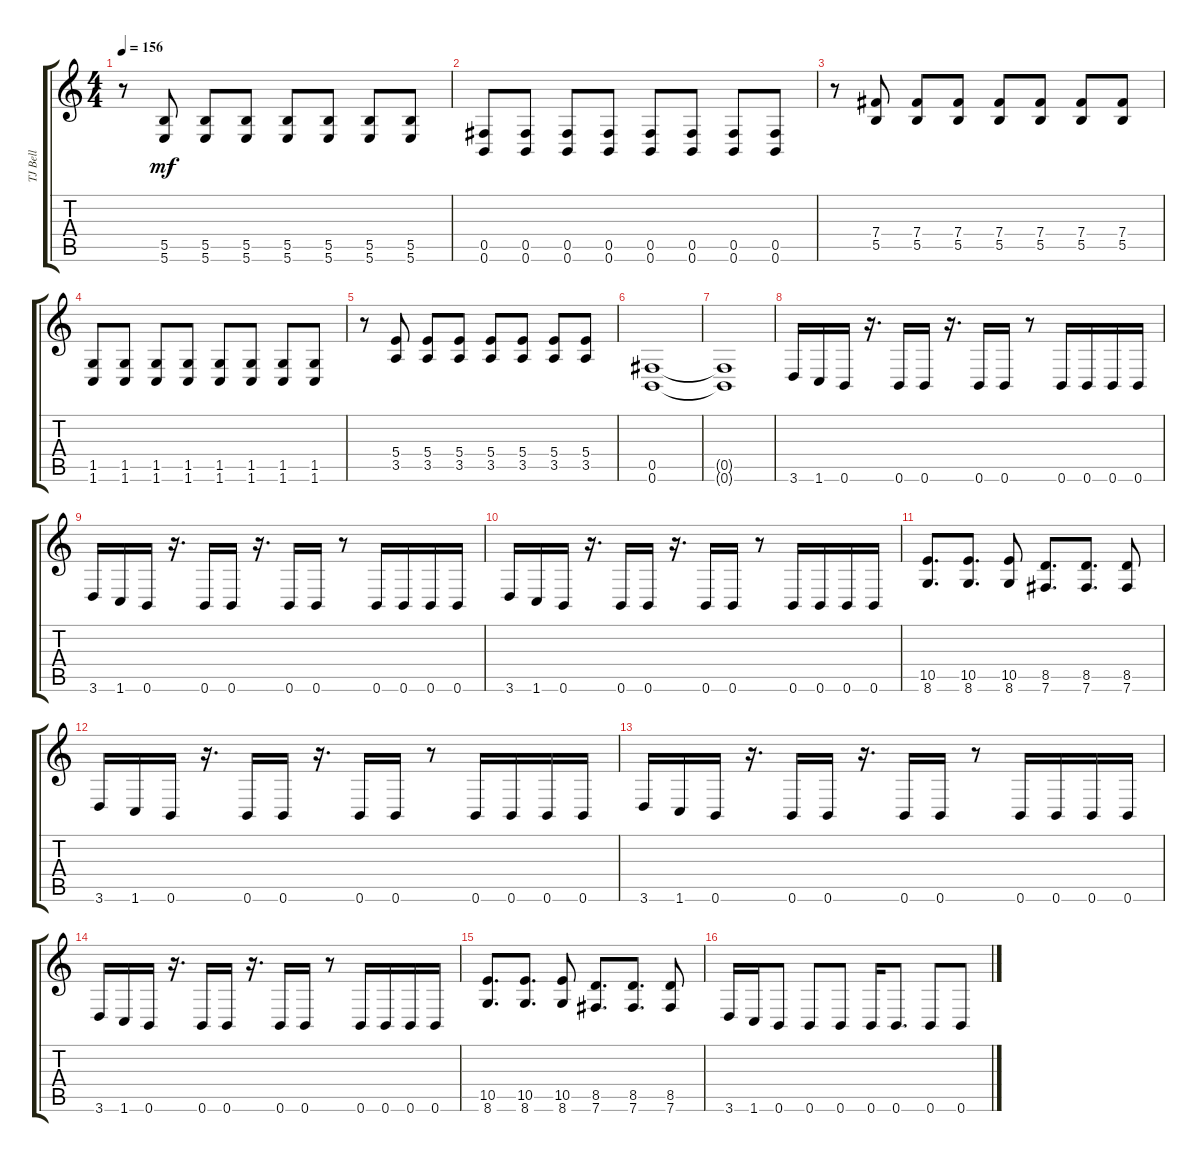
\track ("TJ Bell" "TJ Bell") {instrument distortionguitar}
\staff {score tabs}
\tuning (Db4 Ab3 E3 B2 Gb2 B1) {hide}
\ts (4 4)
\tempo 156
\clef g2
\ks c
r.8{dy mf} (5.5 5.6).8 (5.5 5.6).8 (5.5 5.6).8 (5.5 5.6).8 (5.5 5.6).8 (5.5 5.6).8 (5.5 5.6).8 |
(0.5 0.6).8 (0.5 0.6).8 (0.5 0.6).8 (0.5 0.6).8 (0.5 0.6).8 (0.5 0.6).8 (0.5 0.6).8 (0.5 0.6).8 |
r.8 (7.4 5.5).8 (7.4 5.5).8 (7.4 5.5).8 (7.4 5.5).8 (7.4 5.5).8 (7.4 5.5).8 (7.4 5.5).8 |
(1.5 1.6).8 (1.5 1.6).8 (1.5 1.6).8 (1.5 1.6).8 (1.5 1.6).8 (1.5 1.6).8 (1.5 1.6).8 (1.5 1.6).8 |
r.8 (5.4 3.5).8 (5.4 3.5).8 (5.4 3.5).8 (5.4 3.5).8 (5.4 3.5).8 (5.4 3.5).8 (5.4 3.5).8 |
(0.5 0.6).1 |
(0.5{t} 0.6{t}).1 |
3.6.16 1.6.16 0.6.16 r.16{d} 0.6.16 0.6.16 r.16{d} 0.6.16 0.6.16 r.8 0.6.16 0.6.16 0.6.16 0.6.16 |
3.6.16 1.6.16 0.6.16 r.16{d} 0.6.16 0.6.16 r.16{d} 0.6.16 0.6.16 r.8 0.6.16 0.6.16 0.6.16 0.6.16 |
3.6.16 1.6.16 0.6.16 r.16{d} 0.6.16 0.6.16 r.16{d} 0.6.16 0.6.16 r.8 0.6.16 0.6.16 0.6.16 0.6.16 |
(10.5 8.6).8{d} (10.5 8.6).8{d} (10.5 8.6).8 (8.5 7.6).8{d} (8.5 7.6).8{d} (8.5 7.6).8 |
3.6.16 1.6.16 0.6.16 r.16{d} 0.6.16 0.6.16 r.16{d} 0.6.16 0.6.16 r.8 0.6.16 0.6.16 0.6.16 0.6.16 |
3.6.16 1.6.16 0.6.16 r.16{d} 0.6.16 0.6.16 r.16{d} 0.6.16 0.6.16 r.8 0.6.16 0.6.16 0.6.16 0.6.16 |
3.6.16 1.6.16 0.6.16 r.16{d} 0.6.16 0.6.16 r.16{d} 0.6.16 0.6.16 r.8 0.6.16 0.6.16 0.6.16 0.6.16 |
(10.5 8.6).8{d} (10.5 8.6).8{d} (10.5 8.6).8 (8.5 7.6).8{d} (8.5 7.6).8{d} (8.5 7.6).8 |
3.6.16 1.6.16 0.6.8 0.6.8 0.6.8 0.6.16 0.6.8{d} 0.6.8 0.6.8
